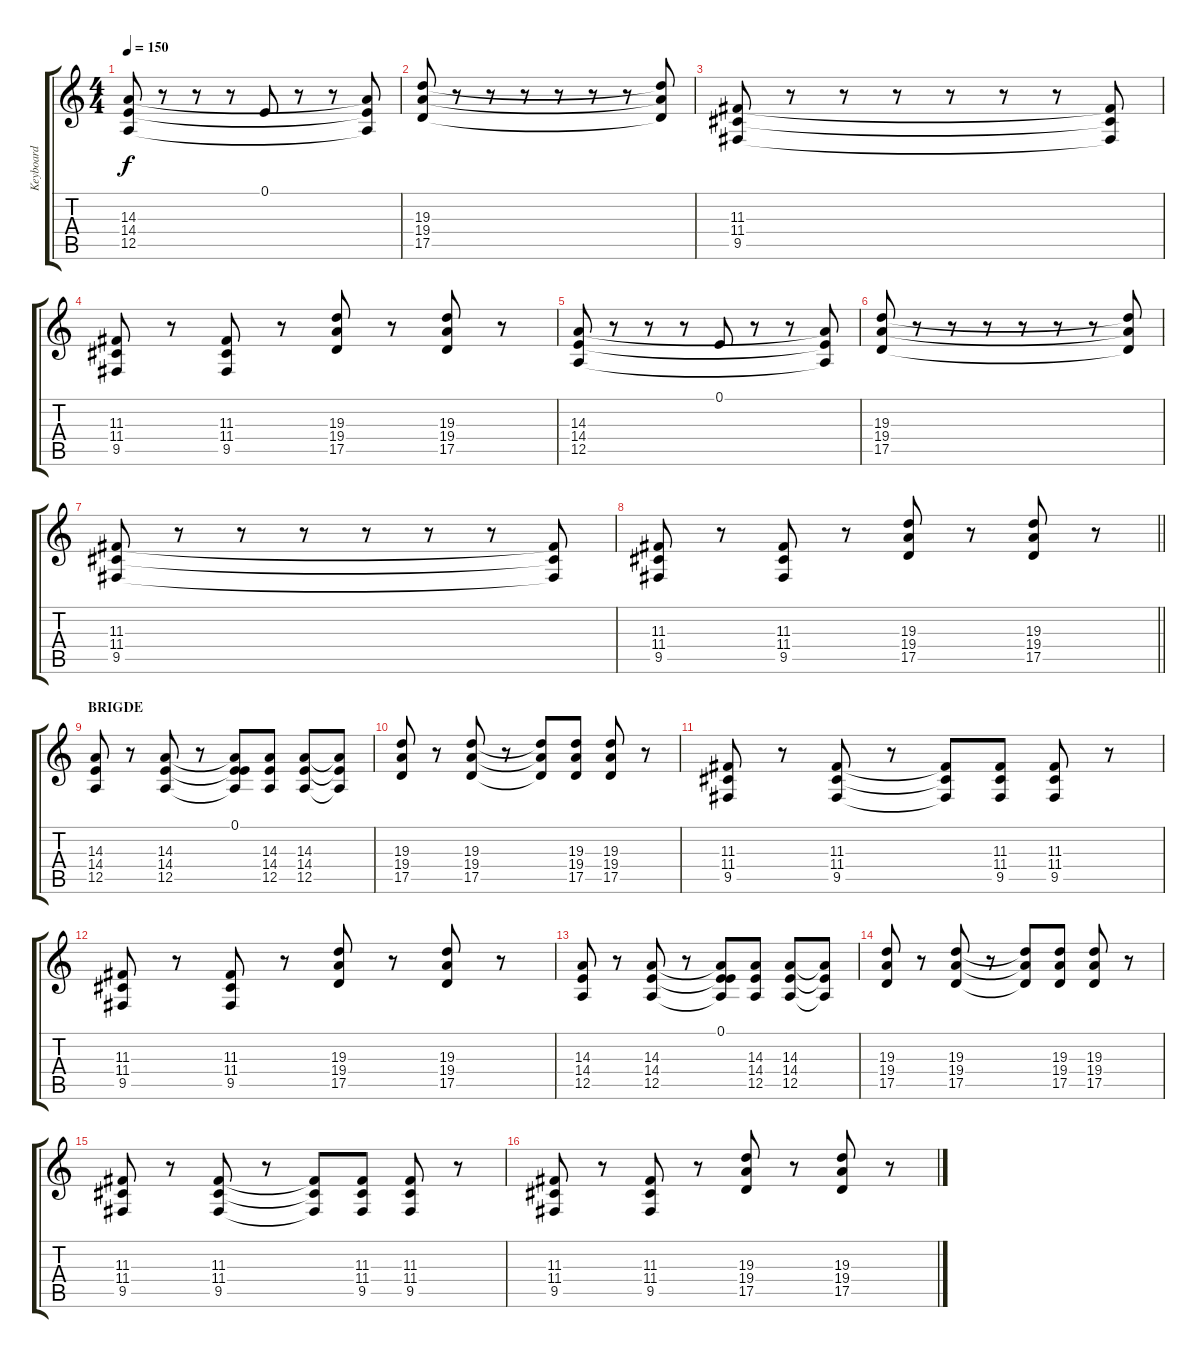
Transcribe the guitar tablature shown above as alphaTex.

\track ("Keyboard" "Keyboard") {instrument lead5charang}
\staff {score tabs}
\tuning (E4 B3 G3 D3 A2 E2) {hide}
\ts (4 4)
\tempo 150
\clef g2
\ks c
(14.3 14.4 12.5).8{dy f} r.8 r.8 r.8 0.1.8 r.8 r.8 (14.3{t} 14.4{t} 12.5{t}).8 |
(19.3 19.4 17.5).8 r.8 r.8 r.8 r.8 r.8 r.8 (19.3{t} 19.4{t} 17.5{t}).8 |
(11.3 11.4 9.5).8 r.8 r.8 r.8 r.8 r.8 r.8 (11.3{t} 11.4{t} 9.5{t}).8 |
(11.3 11.4 9.5).8 r.8 (11.3 11.4 9.5).8 r.8 (19.3 19.4 17.5).8 r.8 (19.3 19.4 17.5).8 r.8 |
(14.3 14.4 12.5).8 r.8 r.8 r.8 0.1.8 r.8 r.8 (14.3{t} 14.4{t} 12.5{t}).8 |
(19.3 19.4 17.5).8 r.8 r.8 r.8 r.8 r.8 r.8 (19.3{t} 19.4{t} 17.5{t}).8 |
(11.3 11.4 9.5).8 r.8 r.8 r.8 r.8 r.8 r.8 (11.3{t} 11.4{t} 9.5{t}).8 |
\barLineRight lightlight
(11.3 11.4 9.5).8 r.8 (11.3 11.4 9.5).8 r.8 (19.3 19.4 17.5).8 r.8 (19.3 19.4 17.5).8 r.8 |
\section ("" "BRIGDE")
(14.3 14.4 12.5).8 r.8 (14.3 14.4 12.5).8 r.8 (0.1 14.3{t} 14.4{t} 12.5{t}).8 (14.3 14.4 12.5).8 (14.3 14.4 12.5).8 (14.3{t} 14.4{t} 12.5{t}).8 |
(19.3 19.4 17.5).8 r.8 (19.3 19.4 17.5).8 r.8 (19.3{t} 19.4{t} 17.5{t}).8 (19.3 19.4 17.5).8 (19.3 19.4 17.5).8 r.8 |
(11.3 11.4 9.5).8 r.8 (11.3 11.4 9.5).8 r.8 (11.3{t} 11.4{t} 9.5{t}).8 (11.3 11.4 9.5).8 (11.3 11.4 9.5).8 r.8 |
(11.3 11.4 9.5).8 r.8 (11.3 11.4 9.5).8 r.8 (19.3 19.4 17.5).8 r.8 (19.3 19.4 17.5).8 r.8 |
(14.3 14.4 12.5).8 r.8 (14.3 14.4 12.5).8 r.8 (0.1 14.3{t} 14.4{t} 12.5{t}).8 (14.3 14.4 12.5).8 (14.3 14.4 12.5).8 (14.3{t} 14.4{t} 12.5{t}).8 |
(19.3 19.4 17.5).8 r.8 (19.3 19.4 17.5).8 r.8 (19.3{t} 19.4{t} 17.5{t}).8 (19.3 19.4 17.5).8 (19.3 19.4 17.5).8 r.8 |
(11.3 11.4 9.5).8 r.8 (11.3 11.4 9.5).8 r.8 (11.3{t} 11.4{t} 9.5{t}).8 (11.3 11.4 9.5).8 (11.3 11.4 9.5).8 r.8 |
(11.3 11.4 9.5).8 r.8 (11.3 11.4 9.5).8 r.8 (19.3 19.4 17.5).8 r.8 (19.3 19.4 17.5).8 r.8
